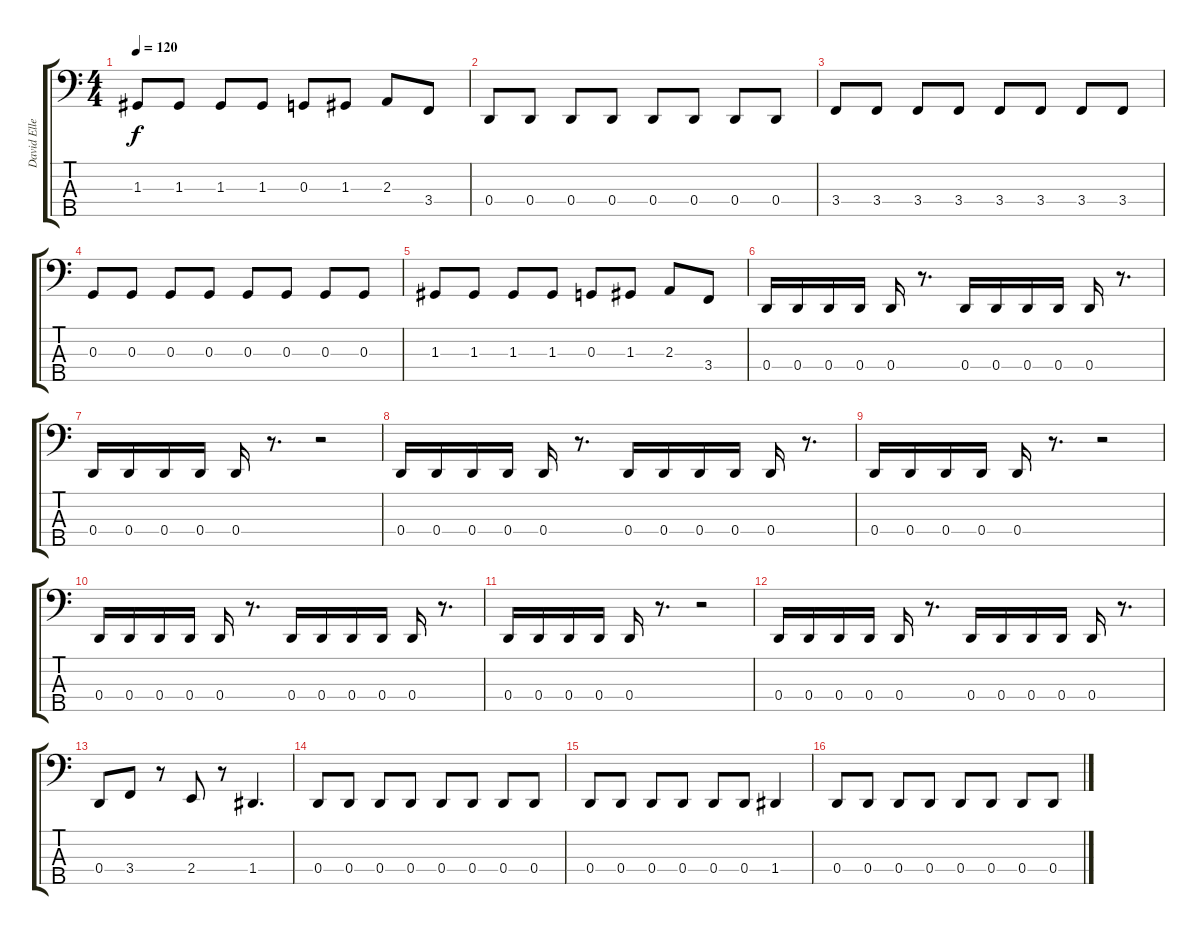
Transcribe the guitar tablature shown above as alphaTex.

\track ("David Ellefson" "David Elle") {instrument acousticguitarnylon}
\staff {score tabs}
\tuning (F2 C2 G1 D1 A0) {hide}
\ts (4 4)
\tempo 120
\clef f4
\ks c
1.3.8{dy f} 1.3.8 1.3.8 1.3.8 0.3.8 1.3.8 2.3.8 3.4.8 |
0.4.8 0.4.8 0.4.8 0.4.8 0.4.8 0.4.8 0.4.8 0.4.8 |
3.4.8 3.4.8 3.4.8 3.4.8 3.4.8 3.4.8 3.4.8 3.4.8 |
0.3.8 0.3.8 0.3.8 0.3.8 0.3.8 0.3.8 0.3.8 0.3.8 |
1.3.8 1.3.8 1.3.8 1.3.8 0.3.8 1.3.8 2.3.8 3.4.8 |
0.4.16 0.4.16 0.4.16 0.4.16 0.4.16 r.8{d} 0.4.16 0.4.16 0.4.16 0.4.16 0.4.16 r.8{d} |
0.4.16 0.4.16 0.4.16 0.4.16 0.4.16 r.8{d} r.2 |
0.4.16 0.4.16 0.4.16 0.4.16 0.4.16 r.8{d} 0.4.16 0.4.16 0.4.16 0.4.16 0.4.16 r.8{d} |
0.4.16 0.4.16 0.4.16 0.4.16 0.4.16 r.8{d} r.2 |
0.4.16 0.4.16 0.4.16 0.4.16 0.4.16 r.8{d} 0.4.16 0.4.16 0.4.16 0.4.16 0.4.16 r.8{d} |
0.4.16 0.4.16 0.4.16 0.4.16 0.4.16 r.8{d} r.2 |
0.4.16 0.4.16 0.4.16 0.4.16 0.4.16 r.8{d} 0.4.16 0.4.16 0.4.16 0.4.16 0.4.16 r.8{d} |
0.4.8 3.4.8 r.8 2.4.8 r.8 1.4.4{d} |
0.4.8 0.4.8 0.4.8 0.4.8 0.4.8 0.4.8 0.4.8 0.4.8 |
0.4.8 0.4.8 0.4.8 0.4.8 0.4.8 0.4.8 1.4.4 |
0.4.8 0.4.8 0.4.8 0.4.8 0.4.8 0.4.8 0.4.8 0.4.8
